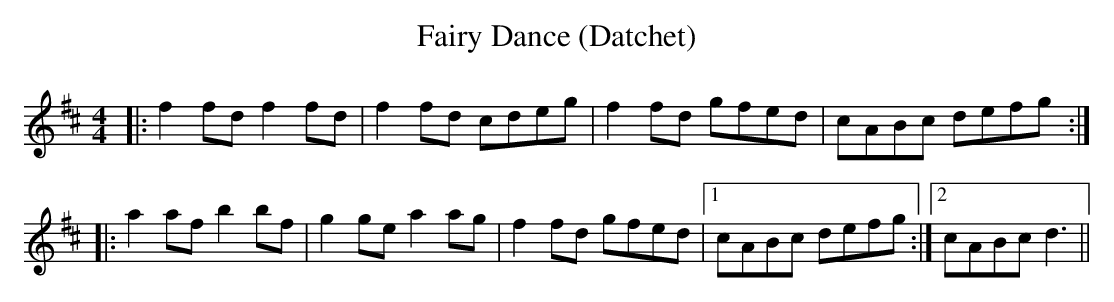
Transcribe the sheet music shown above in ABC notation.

X:1
T:Fairy Dance (Datchet)
M:4/4
L:1/8
K:D
|: f2fd f2fd | f2fd cdeg | f2fd gfed | cABc defg :|!
|: a2af b2bf | g2ge a2ag | f2fd gfed |1 cABc defg :|2 cABc d3 ||
